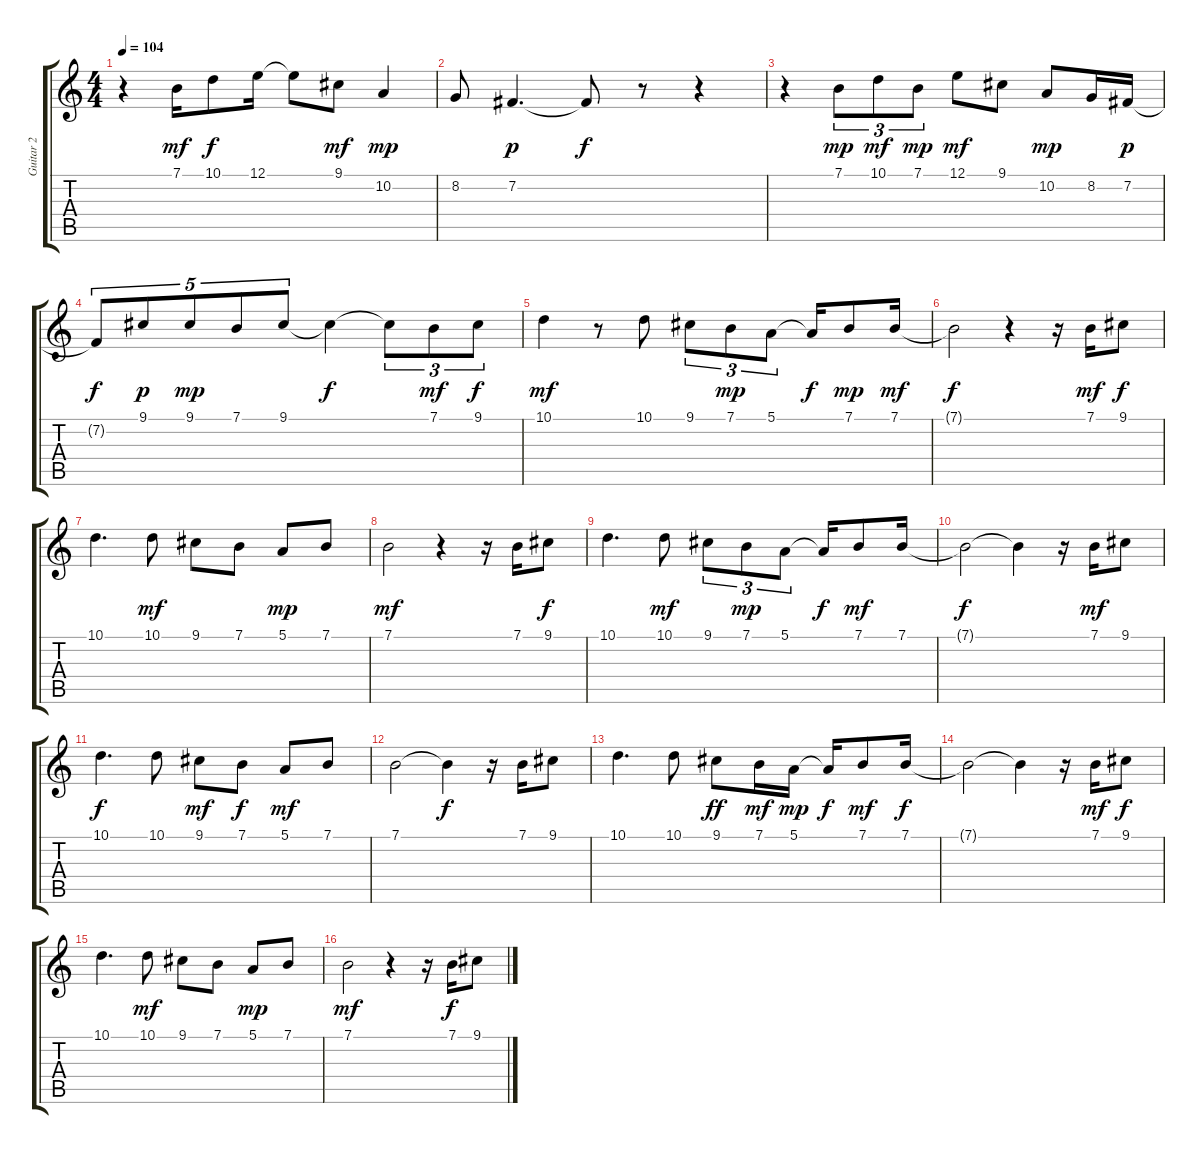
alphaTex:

\track ("Guitar 2" "Guitar 2") {instrument recorder}
\staff {score tabs}
\tuning (E4 B3 G3 D3 A2 E2) {hide}
\ts (4 4)
\tempo 104
\clef g2
\ks c
r.4{dy f} 7.1.16{dy mf} 10.1.8{dy f} 12.1.16 12.1{t}.8 9.1.8{dy mf} 10.2.4{dy mp} |
8.2.8 7.2.4{d dy p} 7.2{t}.8{dy f} r.8 r.4 |
r.4 7.1.8{tu (3 2) dy mp} 10.1.8{tu (3 2) dy mf} 7.1.8{tu (3 2) dy mp} 12.1.8{dy mf} 9.1.8 10.2.8{dy mp} 8.2.16 7.2.16{dy p} |
7.2{t}.8{tu (5 4) dy f} 9.1.8{tu (5 4) dy p} 9.1.8{tu (5 4) dy mp} 7.1.8{tu (5 4)} 9.1.8{tu (5 4)} 9.1{t}.4{dy f} 9.1{t}.8{tu (3 2)} 7.1.8{tu (3 2) dy mf} 9.1.8{tu (3 2) dy f} |
10.1.4{dy mf} r.8 10.1.8 9.1.8{tu (3 2)} 7.1.8{tu (3 2) dy mp} 5.1.8{tu (3 2)} 5.1{t}.16{dy f} 7.1.8{dy mp} 7.1.16{dy mf} |
7.1{t}.2{dy f} r.4 r.16 7.1.16{dy mf} 9.1.8{dy f} |
10.1.4{d} 10.1.8{dy mf} 9.1.8 7.1.8 5.1.8{dy mp} 7.1.8 |
7.1.2{dy mf} r.4 r.16 7.1.16 9.1.8{dy f} |
10.1.4{d} 10.1.8{dy mf} 9.1.8{tu (3 2)} 7.1.8{tu (3 2) dy mp} 5.1.8{tu (3 2)} 5.1{t}.16{dy f} 7.1.8{dy mf} 7.1.16 |
7.1{t}.2{dy f} 7.1{t}.4 r.16 7.1.16{dy mf} 9.1.8 |
10.1.4{d dy f} 10.1.8 9.1.8{dy mf} 7.1.8{dy f} 5.1.8{dy mf} 7.1.8 |
7.1.2 7.1{t}.4{dy f} r.16 7.1.16 9.1.8 |
10.1.4{d} 10.1.8 9.1.8{dy ff} 7.1.16{dy mf} 5.1.16{dy mp} 5.1{t}.16{dy f} 7.1.8{dy mf} 7.1.16{dy f} |
7.1{t}.2 7.1{t}.4 r.16 7.1.16{dy mf} 9.1.8{dy f} |
10.1.4{d} 10.1.8{dy mf} 9.1.8 7.1.8 5.1.8{dy mp} 7.1.8 |
7.1.2{dy mf} r.4 r.16 7.1.16{dy f} 9.1.8
